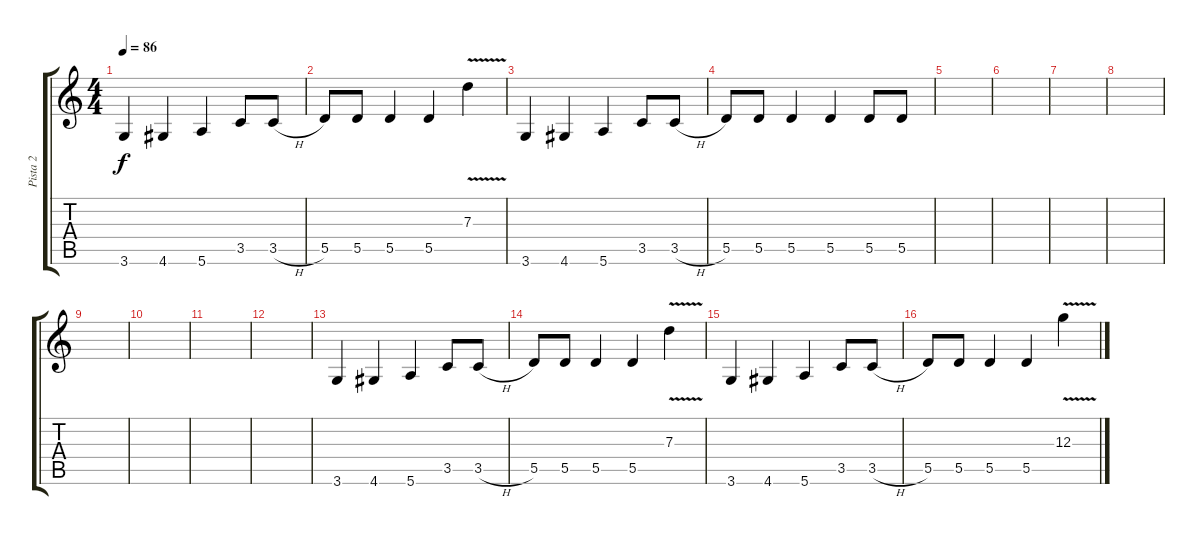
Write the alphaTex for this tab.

\track ("Pista 2" "Pista 2") {instrument distortionguitar}
\staff {score tabs}
\tuning (E4 B3 G3 D3 A2 E2) {hide}
\ts (4 4)
\tempo 86
\clef g2
\ks c
3.6.4{dy f} 4.6.4 5.6.4 3.5.8 3.5{h}.8 |
5.5.8 5.5.8 5.5.4 5.5.4 7.3{v}.4 |
3.6.4 4.6.4 5.6.4 3.5.8 3.5{h}.8 |
5.5.8 5.5.8 5.5.4 5.5.4 5.5.8 5.5.8 |
|
|
|
|
|
|
|
|
3.6.4 4.6.4 5.6.4 3.5.8 3.5{h}.8 |
5.5.8 5.5.8 5.5.4 5.5.4 7.3{v}.4 |
3.6.4 4.6.4 5.6.4 3.5.8 3.5{h}.8 |
5.5.8 5.5.8 5.5.4 5.5.4 12.3{v}.4
